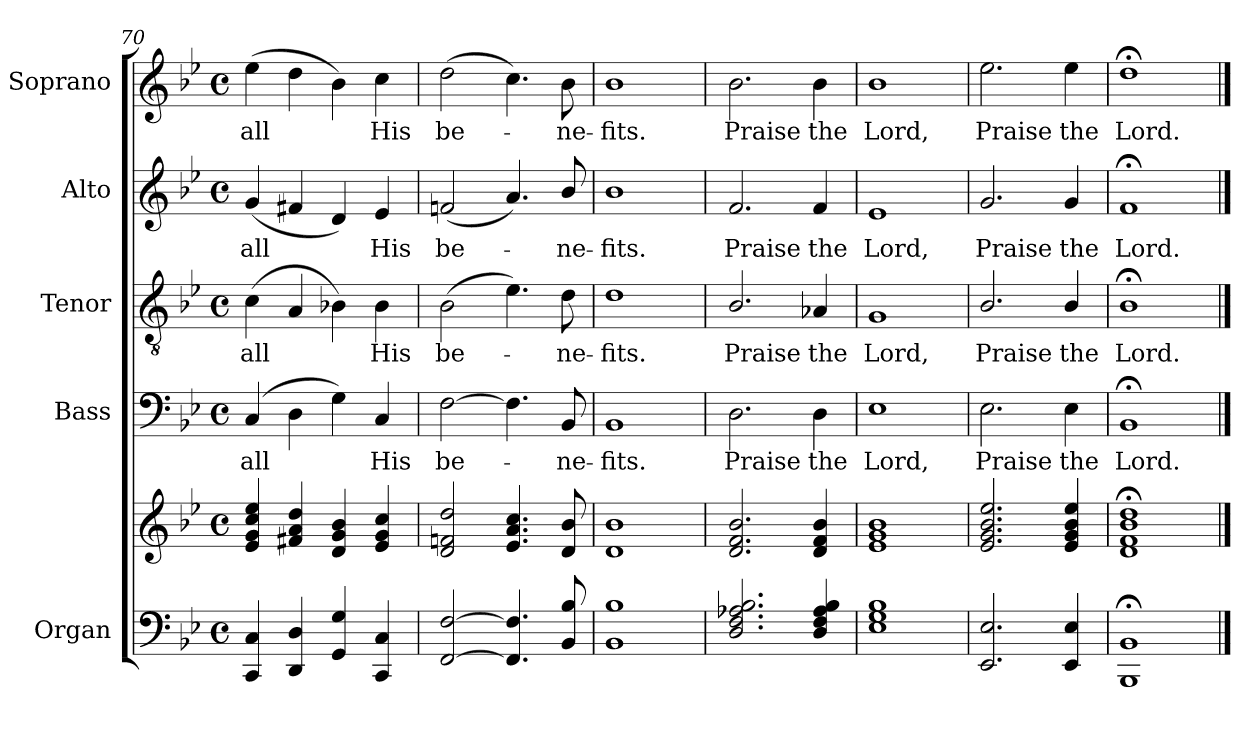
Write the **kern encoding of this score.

**kern	**kern	**kern	**text	**kern	**text	**kern	**text	**kern	**text
*part5	*part5	*part4	*part4	*part3	*part3	*part2	*part2	*part1	*part1
*staff6	*staff5	*staff4	*staff4	*staff3	*staff3	*staff2	*staff2	*staff1	*staff1
*I"Organ	*	*I"Bass	*	*I"Tenor	*	*I"Alto	*	*I"Soprano	*
*	*	*I'B	*	*I'T	*	*I'A	*	*I'S	*
*clefF4	*clefG2	*clefF4	*	*clefGv2	*	*clefG2	*	*clefG2	*
*k[b-e-]	*k[b-e-]	*k[b-e-]	*	*k[b-e-]	*	*k[b-e-]	*	*k[b-e-]	*
*B-:	*B-:	*B-:	*	*B-:	*	*B-:	*	*B-:	*
*M4/4	*M4/4	*M4/4	*	*M4/4	*	*M4/4	*	*M4/4	*
*met(c)	*met(c)	*met(c)	*	*met(c)	*	*met(c)	*	*met(c)	*
=70	=70	=70	=70	=70	=70	=70	=70	=70	=70
*^	*	*	*	*	*	*	*	*	*
!	!	!	!	!LO:LY:b	!	!LO:LY:b	!	!LO:LY:b	!	!LO:LY:b
4CC 4C	1ryy	4e- 4g 4cc 4ee-	(>4C	all	(>4c	-all	(<4g	all	(>4ee-	all
4DD 4D	.	4f#X 4a 4dd	4D	.	4A	.	4f#X	.	4dd	.
4GG 4G	.	4d 4g 4b-	4G)	.	4B-X)	.	4d)	.	4b-)	.
!	!	!	!	!LO:LY:b	!	!LO:LY:b	!	!LO:LY:b	!	!LO:LY:b
4CC 4C	.	4e- 4g 4cc	4C	His	4B-	His	4e-	His	4cc	His
=71	=71	=71	=71	=71	=71	=71	=71	=71	=71	=71
!	!	!	!	!LO:LY:b	!	!LO:LY:b	!	!LO:LY:b	!	!LO:LY:b
[2FF [2F	1ryy	2d 2fn 2dd	[2F	be-	(>2B-	be-	(<2fn	be-	(>2dd	be-
4.FF] 4.F]	.	4.e- 4.a 4.cc	4.F]	.	4.e-)	.	4.a)	.	4.cc)	.
!	!	!	!	!LO:LY:b	!	!LO:LY:b	!	!LO:LY:b	!	!LO:LY:b
8BB- 8B-	.	8d 8b-	8BB-	ne-	8d	ne-	8b-/	ne-	8b-	ne-
=72	=72	=72	=72	=72	=72	=72	=72	=72	=72	=72
!	!	!	!	!LO:LY:b	!	!LO:LY:b	!	!LO:LY:b	!	!LO:LY:b
1BB- 1B-	1ryy	1d 1b-	1BB-	-fits.	1d	-fits.	1b-	-fits.	1b-	-fits.
=73	=73	=73	=73	=73	=73	=73	=73	=73	=73	=73
!	!	!	!	!LO:LY:b	!	!LO:LY:b	!	!LO:LY:b	!	!LO:LY:b
2.D 2.F 2.A-X 2.B-	1ryy	2.d 2.f 2.b-	2.D	Praise	2.B-/	Praise	2.f	Praise	2.b-	Praise
!	!	!	!	!LO:LY:b	!	!LO:LY:b	!	!LO:LY:b	!	!LO:LY:b
4D 4F 4A- 4B-	.	4d 4f 4b-	4D	the	4A-X	the	4f	the	4b-	the
=74	=74	=74	=74	=74	=74	=74	=74	=74	=74	=74
!	!	!	!	!LO:LY:b	!	!LO:LY:b	!	!LO:LY:b	!	!LO:LY:b
1E- 1G 1B-	1ryy	1e- 1g 1b-	1E-	Lord,	1G	Lord,	1e-	Lord,	1b-	Lord,
=75	=75	=75	=75	=75	=75	=75	=75	=75	=75	=75
!	!	!	!	!LO:LY:b	!	!LO:LY:b	!	!LO:LY:b	!	!LO:LY:b
2.EE- 2.E-	1ryy	2.e- 2.g 2.b- 2.ee-	2.E-	Praise	2.B-/	Praise	2.g	Praise	2.ee-	Praise
!	!	!	!	!LO:LY:b	!	!LO:LY:b	!	!LO:LY:b	!	!LO:LY:b
4EE- 4E-	.	4e- 4g 4b- 4ee-	4E-	the	4B-/	the	4g	the	4ee-	the
=76	=76	=76	=76	=76	=76	=76	=76	=76	=76	=76
!	!	!	!	!LO:LY:b	!	!LO:LY:b	!	!LO:LY:b	!	!LO:LY:b
1BBB-; 1BB-;	1ryy	1d;< 1f;< 1b-;< 1dd;<	1BB-;<	Lord.	1B-;<	Lord.	1f;<	Lord.	1dd;<	Lord.
*v	*v	*	*	*	*	*	*	*	*	*
==	==	==	==	==	==	==	==	==	==
*-	*-	*-	*-	*-	*-	*-	*-	*-	*-
